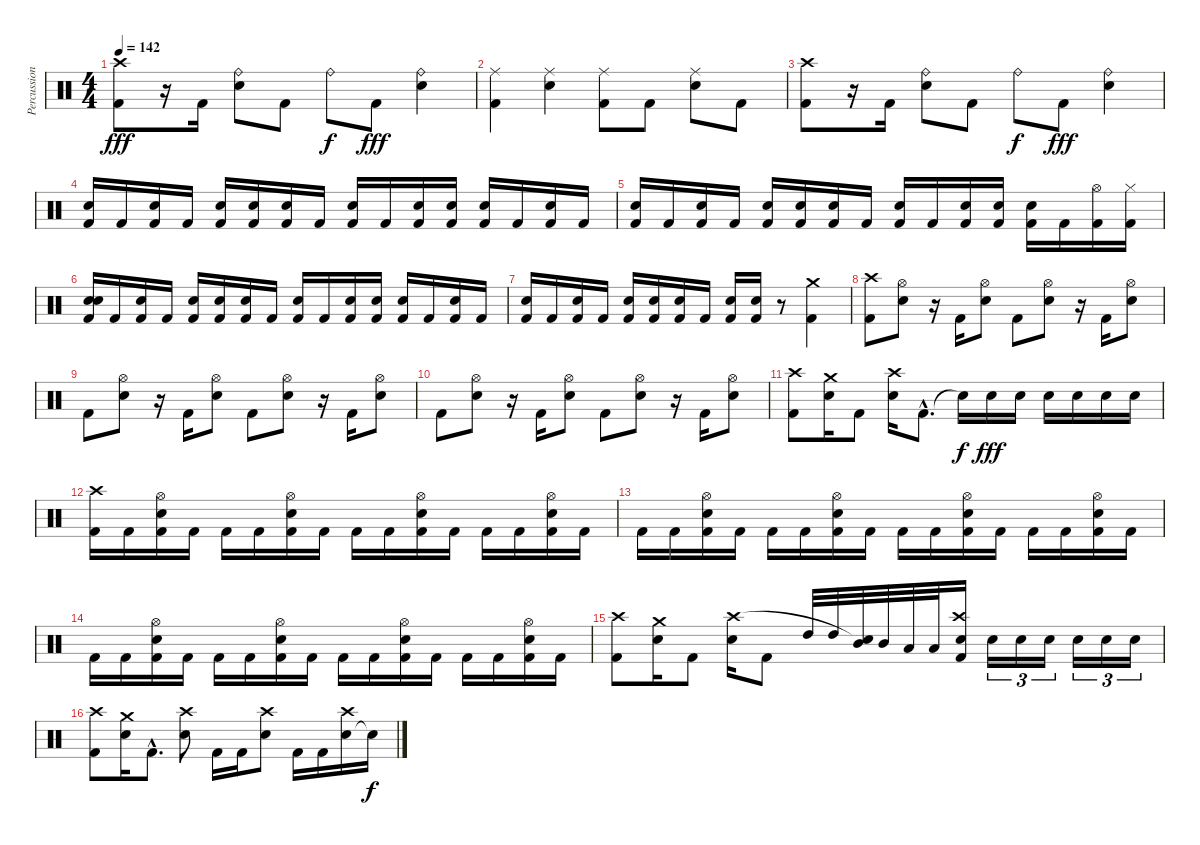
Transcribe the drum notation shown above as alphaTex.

\track ("Percussion" "Percussion") {instrument percussion}
\staff {score}
\articulation defaults
\ts (4 4)
\tempo 142
\clef neutral
\ks c
("Kick (hit) 2" "Crash high (hit)").8{dy fff} r.16 "Kick (hit) 2".16 ("Electric Snare (hit)" "Ride (bell)").8 "Kick (hit) 2".8 "Ride (bell)".8{dy f} "Kick (hit) 2".8{dy fff} ("Electric Snare (hit)" "Ride (bell)").4 |
("Kick (hit) 2" "Ride (middle)").4 ("Electric Snare (hit)" "Ride (middle)").4 ("Kick (hit) 2" "Ride (middle)").8 "Kick (hit) 2".8 ("Electric Snare (hit)" "Ride (middle)").8 "Kick (hit) 2".8 |
("Kick (hit) 2" "Crash high (hit)").8 r.16 "Kick (hit) 2".16 ("Electric Snare (hit)" "Ride (bell)").8 "Kick (hit) 2".8 "Ride (bell)".8{dy f} "Kick (hit) 2".8{dy fff} ("Electric Snare (hit)" "Ride (bell)").4 |
("Kick (hit) 2" "Electric Snare (hit)").16 "Kick (hit) 2".16 ("Kick (hit) 2" "Electric Snare (hit)").16 "Kick (hit) 2".16 ("Kick (hit) 2" "Electric Snare (hit)").16 ("Kick (hit) 2" "Electric Snare (hit)").16 ("Kick (hit) 2" "Electric Snare (hit)").16 "Kick (hit) 2".16 ("Kick (hit) 2" "Electric Snare (hit)").16 "Kick (hit) 2".16 ("Kick (hit) 2" "Electric Snare (hit)").16 ("Kick (hit) 2" "Electric Snare (hit)").16 ("Kick (hit) 2" "Electric Snare (hit)").16 "Kick (hit) 2".16 ("Kick (hit) 2" "Electric Snare (hit)").16 "Kick (hit) 2".16 |
("Kick (hit) 2" "Electric Snare (hit)").16 "Kick (hit) 2".16 ("Kick (hit) 2" "Electric Snare (hit)").16 "Kick (hit) 2".16 ("Kick (hit) 2" "Electric Snare (hit)").16 ("Kick (hit) 2" "Electric Snare (hit)").16 ("Kick (hit) 2" "Electric Snare (hit)").16 "Kick (hit) 2".16 ("Kick (hit) 2" "Electric Snare (hit)").16 "Kick (hit) 2".16 ("Kick (hit) 2" "Electric Snare (hit)").16 ("Kick (hit) 2" "Electric Snare (hit)").16 ("Kick (hit) 2" "Electric Snare (hit)").16 "Kick (hit) 2".16 ("Kick (hit) 2" "Hi-Hat (open)").16 ("Kick (hit) 2" "Hi-Hat (closed)").16 |
("Kick (hit) 2" "Electric Snare (hit)" "Snare (hit)").16 "Kick (hit) 2".16 ("Kick (hit) 2" "Electric Snare (hit)").16 "Kick (hit) 2".16 ("Kick (hit) 2" "Electric Snare (hit)").16 ("Kick (hit) 2" "Electric Snare (hit)").16 ("Kick (hit) 2" "Electric Snare (hit)").16 "Kick (hit) 2".16 ("Kick (hit) 2" "Electric Snare (hit)").16 "Kick (hit) 2".16 ("Kick (hit) 2" "Electric Snare (hit)").16 ("Kick (hit) 2" "Electric Snare (hit)").16 ("Kick (hit) 2" "Electric Snare (hit)").16 "Kick (hit) 2".16 ("Kick (hit) 2" "Electric Snare (hit)").16 "Kick (hit) 2".16 |
("Kick (hit) 2" "Electric Snare (hit)").16 "Kick (hit) 2".16 ("Kick (hit) 2" "Electric Snare (hit)").16 "Kick (hit) 2".16 ("Kick (hit) 2" "Electric Snare (hit)").16 ("Kick (hit) 2" "Electric Snare (hit)").16 ("Kick (hit) 2" "Electric Snare (hit)").16 "Kick (hit) 2".16 ("Kick (hit) 2" "Electric Snare (hit)").16 ("Kick (hit) 2" "Electric Snare (hit)").16 r.8 ("Kick (hit) 2" "Crash medium (hit)").4 |
("Kick (hit) 2" "Crash high (hit)").8 ("Electric Snare (hit)" "Hi-Hat (open)").8 r.16 "Kick (hit) 2".16 ("Electric Snare (hit)" "Hi-Hat (open)").8 "Kick (hit) 2".8 ("Electric Snare (hit)" "Hi-Hat (open)").8 r.16 "Kick (hit) 2".16 ("Electric Snare (hit)" "Hi-Hat (open)").8 |
"Kick (hit) 2".8 ("Electric Snare (hit)" "Hi-Hat (open)").8 r.16 "Kick (hit) 2".16 ("Electric Snare (hit)" "Hi-Hat (open)").8 "Kick (hit) 2".8 ("Electric Snare (hit)" "Hi-Hat (open)").8 r.16 "Kick (hit) 2".16 ("Electric Snare (hit)" "Hi-Hat (open)").8 |
"Kick (hit) 2".8 ("Electric Snare (hit)" "Hi-Hat (open)").8 r.16 "Kick (hit) 2".16 ("Electric Snare (hit)" "Hi-Hat (open)").8 "Kick (hit) 2".8 ("Electric Snare (hit)" "Hi-Hat (open)").8 r.16 "Kick (hit) 2".16 ("Electric Snare (hit)" "Hi-Hat (open)").8 |
("Kick (hit) 2" "Crash high (hit)").8 ("Electric Snare (hit)" "Crash medium (hit)").16 "Kick (hit) 2".8 ("Electric Snare (hit)" "Crash high (hit)").16 "Kick (hit) 2"{hac}.8{d} "Snare (hit)"{t}.16{dy f} "Electric Snare (hit)".16{dy fff} "Electric Snare (hit)".16 "Electric Snare (hit)".16 "Electric Snare (hit)".16 "Electric Snare (hit)".16 "Electric Snare (hit)".16 |
("Kick (hit) 2" "Crash high (hit)").16 "Kick (hit) 2".16 ("Kick (hit) 2" "Electric Snare (hit)" "Hi-Hat (open)").16 "Kick (hit) 2".16 "Kick (hit) 2".16 "Kick (hit) 2".16 ("Kick (hit) 2" "Electric Snare (hit)" "Hi-Hat (open)").16 "Kick (hit) 2".16 "Kick (hit) 2".16 "Kick (hit) 2".16 ("Kick (hit) 2" "Electric Snare (hit)" "Hi-Hat (open)").16 "Kick (hit) 2".16 "Kick (hit) 2".16 "Kick (hit) 2".16 ("Kick (hit) 2" "Electric Snare (hit)" "Hi-Hat (open)").16 "Kick (hit) 2".16 |
"Kick (hit) 2".16 "Kick (hit) 2".16 ("Kick (hit) 2" "Electric Snare (hit)" "Hi-Hat (open)").16 "Kick (hit) 2".16 "Kick (hit) 2".16 "Kick (hit) 2".16 ("Kick (hit) 2" "Electric Snare (hit)" "Hi-Hat (open)").16 "Kick (hit) 2".16 "Kick (hit) 2".16 "Kick (hit) 2".16 ("Kick (hit) 2" "Electric Snare (hit)" "Hi-Hat (open)").16 "Kick (hit) 2".16 "Kick (hit) 2".16 "Kick (hit) 2".16 ("Kick (hit) 2" "Electric Snare (hit)" "Hi-Hat (open)").16 "Kick (hit) 2".16 |
"Kick (hit) 2".16 "Kick (hit) 2".16 ("Kick (hit) 2" "Electric Snare (hit)" "Hi-Hat (open)").16 "Kick (hit) 2".16 "Kick (hit) 2".16 "Kick (hit) 2".16 ("Kick (hit) 2" "Electric Snare (hit)" "Hi-Hat (open)").16 "Kick (hit) 2".16 "Kick (hit) 2".16 "Kick (hit) 2".16 ("Kick (hit) 2" "Electric Snare (hit)" "Hi-Hat (open)").16 "Kick (hit) 2".16 "Kick (hit) 2".16 "Kick (hit) 2".16 ("Kick (hit) 2" "Electric Snare (hit)" "Hi-Hat (open)").16 "Kick (hit) 2".16 |
("Kick (hit) 2" "Crash high (hit)").8 ("Electric Snare (hit)" "Crash medium (hit)").16 "Kick (hit) 2".8 ("Electric Snare (hit)" "Crash high (hit)").16 "Kick (hit) 2".8 "High Tom (hit)".32 "High Tom (hit)".32 ("Mid Tom (hit)" "Snare (hit)"{t}).32 "Mid Tom (hit)".32 "Low Tom (hit)".32 "Low Tom (hit)".32 ("Kick (hit) 2" "Electric Snare (hit)" "Crash high (hit)").16 "Electric Snare (hit)".16{tu (3 2)} "Electric Snare (hit)".16{tu (3 2)} "Electric Snare (hit)".16{tu (3 2)} "Electric Snare (hit)".16{tu (3 2)} "Electric Snare (hit)".16{tu (3 2)} "Electric Snare (hit)".16{tu (3 2)} |
("Kick (hit) 2" "Crash high (hit)").8 ("Electric Snare (hit)" "Crash medium (hit)").16 "Kick (hit) 2"{hac}.8{d} ("Electric Snare (hit)" "Crash high (hit)").8 "Kick (hit) 2".16 "Kick (hit) 2".16 ("Electric Snare (hit)" "Crash high (hit)").8 "Kick (hit) 2".16 "Kick (hit) 2".16 ("Electric Snare (hit)" "Crash high (hit)").16 "Snare (hit)"{t}.16{dy f}
